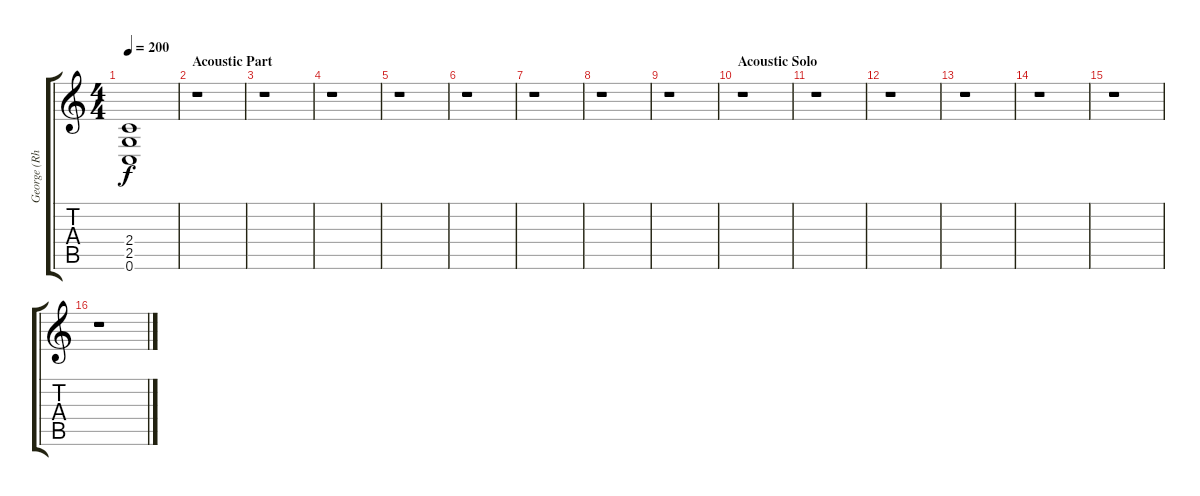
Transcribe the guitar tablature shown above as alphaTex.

\track ("George (Rhythm Guitar)" "George (Rh") {instrument distortionguitar}
\staff {score tabs}
\tuning (C4 G3 Eb3 Bb2 F2 C2) {hide}
\ts (4 4)
\tempo 200
\clef g2
\ks c
(2.4{t} 2.5{t} 0.6{t}).1{dy f} |
\section ("" "Acoustic Part")
r.1 |
r.1 |
r.1 |
r.1 |
r.1 |
r.1 |
r.1 |
r.1 |
\section ("" "Acoustic Solo")
r.1 |
r.1 |
r.1 |
r.1 |
r.1 |
r.1 |
r.1
